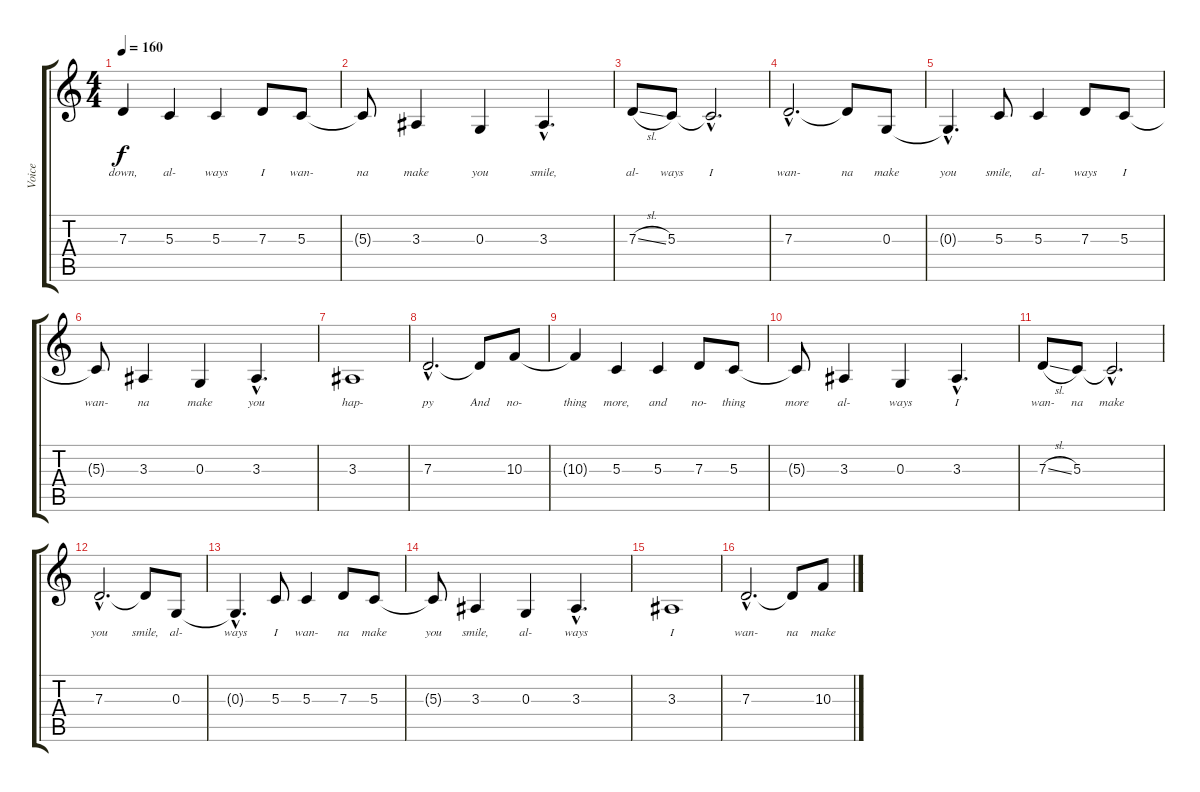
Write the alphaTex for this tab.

\track ("Voice" "Voice") {instrument lead1square}
\staff {score tabs}
\tuning (E4 B3 G3 D3 A2 E2) {hide}
\ts (4 4)
\tempo 160
\clef g2
\ks c
7.3.4{lyrics (0 "down,") lyrics (1 "") lyrics (2 "") lyrics (3 "") lyrics (4 "") dy f} 5.3.4{lyrics (0 "al-") lyrics (1 "") lyrics (2 "") lyrics (3 "") lyrics (4 "")} 5.3.4{lyrics (0 "ways") lyrics (1 "") lyrics (2 "") lyrics (3 "") lyrics (4 "")} 7.3.8{lyrics (0 "I") lyrics (1 "") lyrics (2 "") lyrics (3 "") lyrics (4 "")} 5.3.8{lyrics (0 "wan-") lyrics (1 "") lyrics (2 "") lyrics (3 "") lyrics (4 "")} |
5.3{t}.8{lyrics (0 "na") lyrics (1 "") lyrics (2 "") lyrics (3 "") lyrics (4 "")} 3.3.4{lyrics (0 "make") lyrics (1 "") lyrics (2 "") lyrics (3 "") lyrics (4 "")} 0.3.4{lyrics (0 "you") lyrics (1 "") lyrics (2 "") lyrics (3 "") lyrics (4 "")} 3.3{hac}.4{d lyrics (0 "smile,") lyrics (1 "") lyrics (2 "") lyrics (3 "") lyrics (4 "")} |
7.3{sl}.8{lyrics (0 "al-") lyrics (1 "") lyrics (2 "") lyrics (3 "") lyrics (4 "")} 5.3.8{lyrics (0 "ways") lyrics (1 "") lyrics (2 "") lyrics (3 "") lyrics (4 "")} 5.3{hac t}.2{d lyrics (0 "I") lyrics (1 "") lyrics (2 "") lyrics (3 "") lyrics (4 "")} |
7.3{hac}.2{d lyrics (0 "wan-") lyrics (1 "") lyrics (2 "") lyrics (3 "") lyrics (4 "")} 7.3{t}.8{lyrics (0 "na") lyrics (1 "") lyrics (2 "") lyrics (3 "") lyrics (4 "")} 0.3.8{lyrics (0 "make") lyrics (1 "") lyrics (2 "") lyrics (3 "") lyrics (4 "")} |
0.3{hac t}.4{d lyrics (0 "you") lyrics (1 "") lyrics (2 "") lyrics (3 "") lyrics (4 "")} 5.3.8{lyrics (0 "smile,") lyrics (1 "") lyrics (2 "") lyrics (3 "") lyrics (4 "")} 5.3.4{lyrics (0 "al-") lyrics (1 "") lyrics (2 "") lyrics (3 "") lyrics (4 "")} 7.3.8{lyrics (0 "ways") lyrics (1 "") lyrics (2 "") lyrics (3 "") lyrics (4 "")} 5.3.8{lyrics (0 "I") lyrics (1 "") lyrics (2 "") lyrics (3 "") lyrics (4 "")} |
5.3{t}.8{lyrics (0 "wan-") lyrics (1 "") lyrics (2 "") lyrics (3 "") lyrics (4 "")} 3.3.4{lyrics (0 "na") lyrics (1 "") lyrics (2 "") lyrics (3 "") lyrics (4 "")} 0.3.4{lyrics (0 "make") lyrics (1 "") lyrics (2 "") lyrics (3 "") lyrics (4 "")} 3.3{hac}.4{d lyrics (0 "you") lyrics (1 "") lyrics (2 "") lyrics (3 "") lyrics (4 "")} |
3.3.1{lyrics (0 "hap-") lyrics (1 "") lyrics (2 "") lyrics (3 "") lyrics (4 "")} |
7.3{hac}.2{d lyrics (0 "py") lyrics (1 "") lyrics (2 "") lyrics (3 "") lyrics (4 "")} 7.3{t}.8{lyrics (0 "And") lyrics (1 "") lyrics (2 "") lyrics (3 "") lyrics (4 "")} 10.3.8{lyrics (0 "no-") lyrics (1 "") lyrics (2 "") lyrics (3 "") lyrics (4 "")} |
10.3{t}.4{lyrics (0 "thing") lyrics (1 "") lyrics (2 "") lyrics (3 "") lyrics (4 "")} 5.3.4{lyrics (0 "more,") lyrics (1 "") lyrics (2 "") lyrics (3 "") lyrics (4 "")} 5.3.4{lyrics (0 "and") lyrics (1 "") lyrics (2 "") lyrics (3 "") lyrics (4 "")} 7.3.8{lyrics (0 "no-") lyrics (1 "") lyrics (2 "") lyrics (3 "") lyrics (4 "")} 5.3.8{lyrics (0 "thing") lyrics (1 "") lyrics (2 "") lyrics (3 "") lyrics (4 "")} |
5.3{t}.8{lyrics (0 "more") lyrics (1 "") lyrics (2 "") lyrics (3 "") lyrics (4 "")} 3.3.4{lyrics (0 "al-") lyrics (1 "") lyrics (2 "") lyrics (3 "") lyrics (4 "")} 0.3.4{lyrics (0 "ways") lyrics (1 "") lyrics (2 "") lyrics (3 "") lyrics (4 "")} 3.3{hac}.4{d lyrics (0 "I") lyrics (1 "") lyrics (2 "") lyrics (3 "") lyrics (4 "")} |
7.3{sl}.8{lyrics (0 "wan-") lyrics (1 "") lyrics (2 "") lyrics (3 "") lyrics (4 "")} 5.3.8{lyrics (0 "na") lyrics (1 "") lyrics (2 "") lyrics (3 "") lyrics (4 "")} 5.3{hac t}.2{d lyrics (0 "make") lyrics (1 "") lyrics (2 "") lyrics (3 "") lyrics (4 "")} |
7.3{hac}.2{d lyrics (0 "you") lyrics (1 "") lyrics (2 "") lyrics (3 "") lyrics (4 "")} 7.3{t}.8{lyrics (0 "smile,") lyrics (1 "") lyrics (2 "") lyrics (3 "") lyrics (4 "")} 0.3.8{lyrics (0 "al-") lyrics (1 "") lyrics (2 "") lyrics (3 "") lyrics (4 "")} |
0.3{hac t}.4{d lyrics (0 "ways") lyrics (1 "") lyrics (2 "") lyrics (3 "") lyrics (4 "")} 5.3.8{lyrics (0 "I") lyrics (1 "") lyrics (2 "") lyrics (3 "") lyrics (4 "")} 5.3.4{lyrics (0 "wan-") lyrics (1 "") lyrics (2 "") lyrics (3 "") lyrics (4 "")} 7.3.8{lyrics (0 "na") lyrics (1 "") lyrics (2 "") lyrics (3 "") lyrics (4 "")} 5.3.8{lyrics (0 "make") lyrics (1 "") lyrics (2 "") lyrics (3 "") lyrics (4 "")} |
5.3{t}.8{lyrics (0 "you") lyrics (1 "") lyrics (2 "") lyrics (3 "") lyrics (4 "")} 3.3.4{lyrics (0 "smile,") lyrics (1 "") lyrics (2 "") lyrics (3 "") lyrics (4 "")} 0.3.4{lyrics (0 "al-") lyrics (1 "") lyrics (2 "") lyrics (3 "") lyrics (4 "")} 3.3{hac}.4{d lyrics (0 "ways") lyrics (1 "") lyrics (2 "") lyrics (3 "") lyrics (4 "")} |
3.3.1{lyrics (0 "I") lyrics (1 "") lyrics (2 "") lyrics (3 "") lyrics (4 "")} |
7.3{hac}.2{d lyrics (0 "wan-") lyrics (1 "") lyrics (2 "") lyrics (3 "") lyrics (4 "")} 7.3{t}.8{lyrics (0 "na") lyrics (1 "") lyrics (2 "") lyrics (3 "") lyrics (4 "")} 10.3.8{lyrics (0 "make") lyrics (1 "") lyrics (2 "") lyrics (3 "") lyrics (4 "")}
